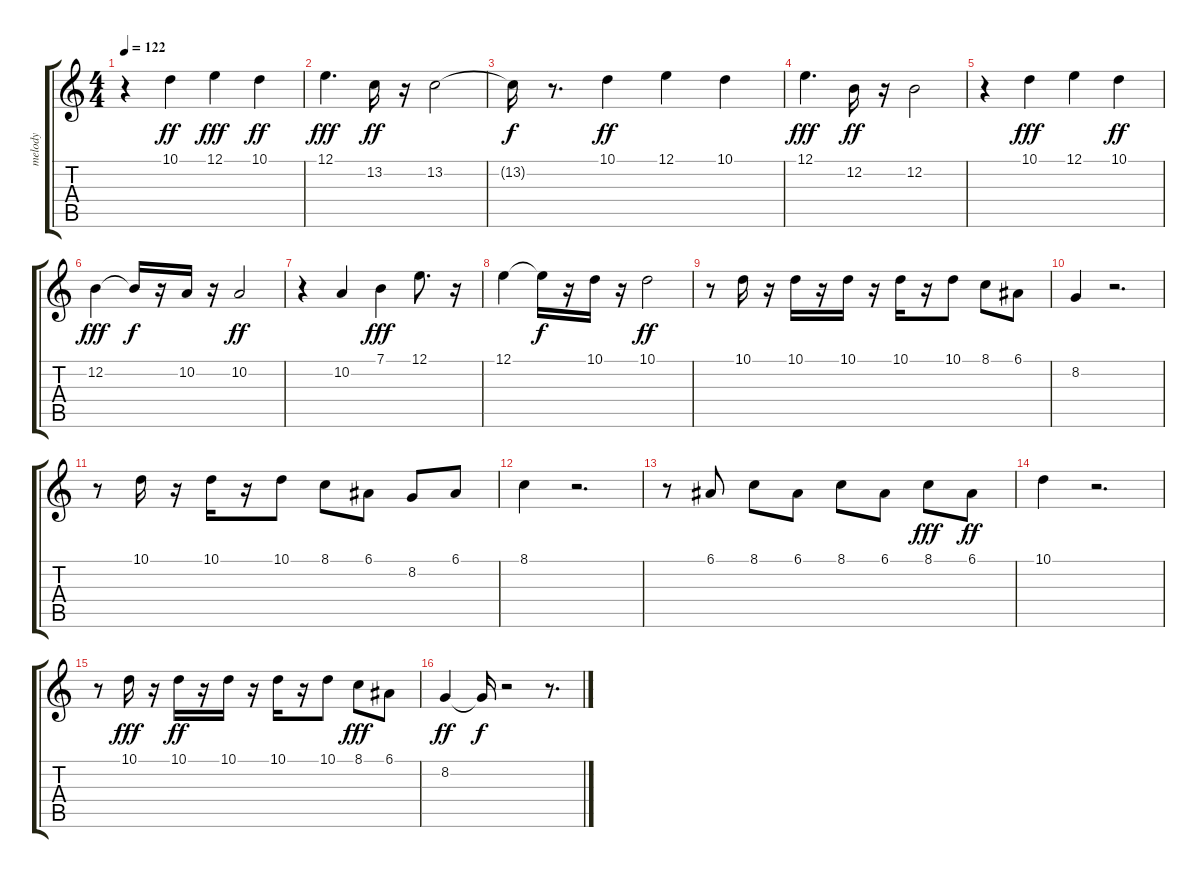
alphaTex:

\track ("melody" "melody") {instrument flute}
\staff {score tabs}
\tuning (E4 B3 G3 D3 A2 E2) {hide}
\ts (4 4)
\tempo 122
\clef g2
\ks c
r.4{dy ff} 10.1.4 12.1.4{dy fff} 10.1.4{dy ff} |
12.1.4{d dy fff} 13.2.16{dy ff} r.16 13.2.2 |
13.2{t}.16{dy f} r.8{d} 10.1.4{dy ff} 12.1.4 10.1.4 |
12.1.4{d dy fff} 12.2.16{dy ff} r.16 12.2.2 |
r.4 10.1.4{dy fff} 12.1.4 10.1.4{dy ff} |
12.2.4{dy fff} 12.2{t}.16{dy f} r.16 10.2.16 r.16 10.2.2{dy ff} |
r.4 10.2.4 7.1.4{dy fff} 12.1.8{d} r.16 |
12.1.4 12.1{t}.16{dy f} r.16 10.1.16 r.16 10.1.2{dy ff} |
r.8 10.1.16 r.16 10.1.16 r.16 10.1.16 r.16 10.1.16 r.16 10.1.8 8.1.8 6.1.8 |
8.2.4 r.2{d} |
r.8 10.1.16 r.16 10.1.16 r.16 10.1.8 8.1.8 6.1.8 8.2.8 6.1.8 |
8.1.4 r.2{d} |
r.8 6.1.8 8.1.8 6.1.8 8.1.8 6.1.8 8.1.8{dy fff} 6.1.8{dy ff} |
10.1.4 r.2{d} |
r.8 10.1.16{dy fff} r.16 10.1.16{dy ff} r.16 10.1.16 r.16 10.1.16 r.16 10.1.8 8.1.8{dy fff} 6.1.8 |
8.2.4{dy ff} 8.2{t}.16{dy f} r.2 r.8{d}
